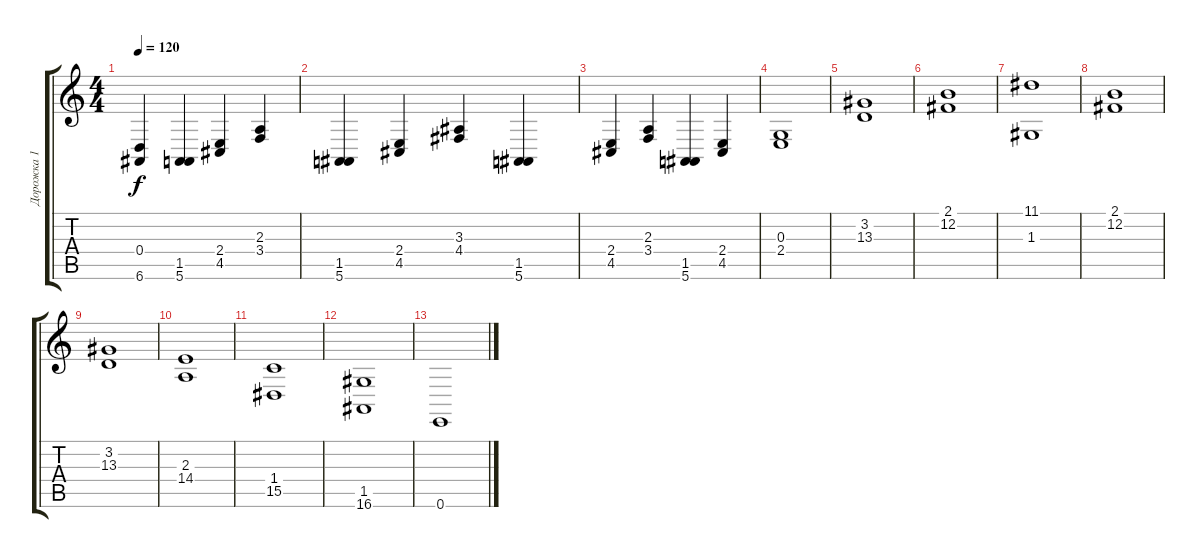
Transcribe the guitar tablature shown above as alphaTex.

\track ("Дорожка 1" "Дорожка 1") {instrument churchorgan}
\staff {score tabs}
\tuning (E4 B3 G3 D3 A2 E2) {hide}
\ts (4 4)
\tempo 120
\clef g2
\ks c
(0.4 6.6).4{dy f} (1.5 5.6).4 (2.4 4.5).4 (2.3 3.4).4 |
(1.5 5.6).4 (2.4 4.5).4 (3.3 4.4).4 (1.5 5.6).4 |
(2.4 4.5).4 (2.3 3.4).4 (1.5 5.6).4 (2.4 4.5).4 |
(0.3 2.4).1 |
(3.2 13.3).1 |
(2.1 12.2).1 |
(11.1 1.3).1 |
(2.1 12.2).1 |
(3.2 13.3).1 |
(2.3 14.4).1 |
(1.4 15.5).1 |
(1.5 16.6).1 |
0.6.1
